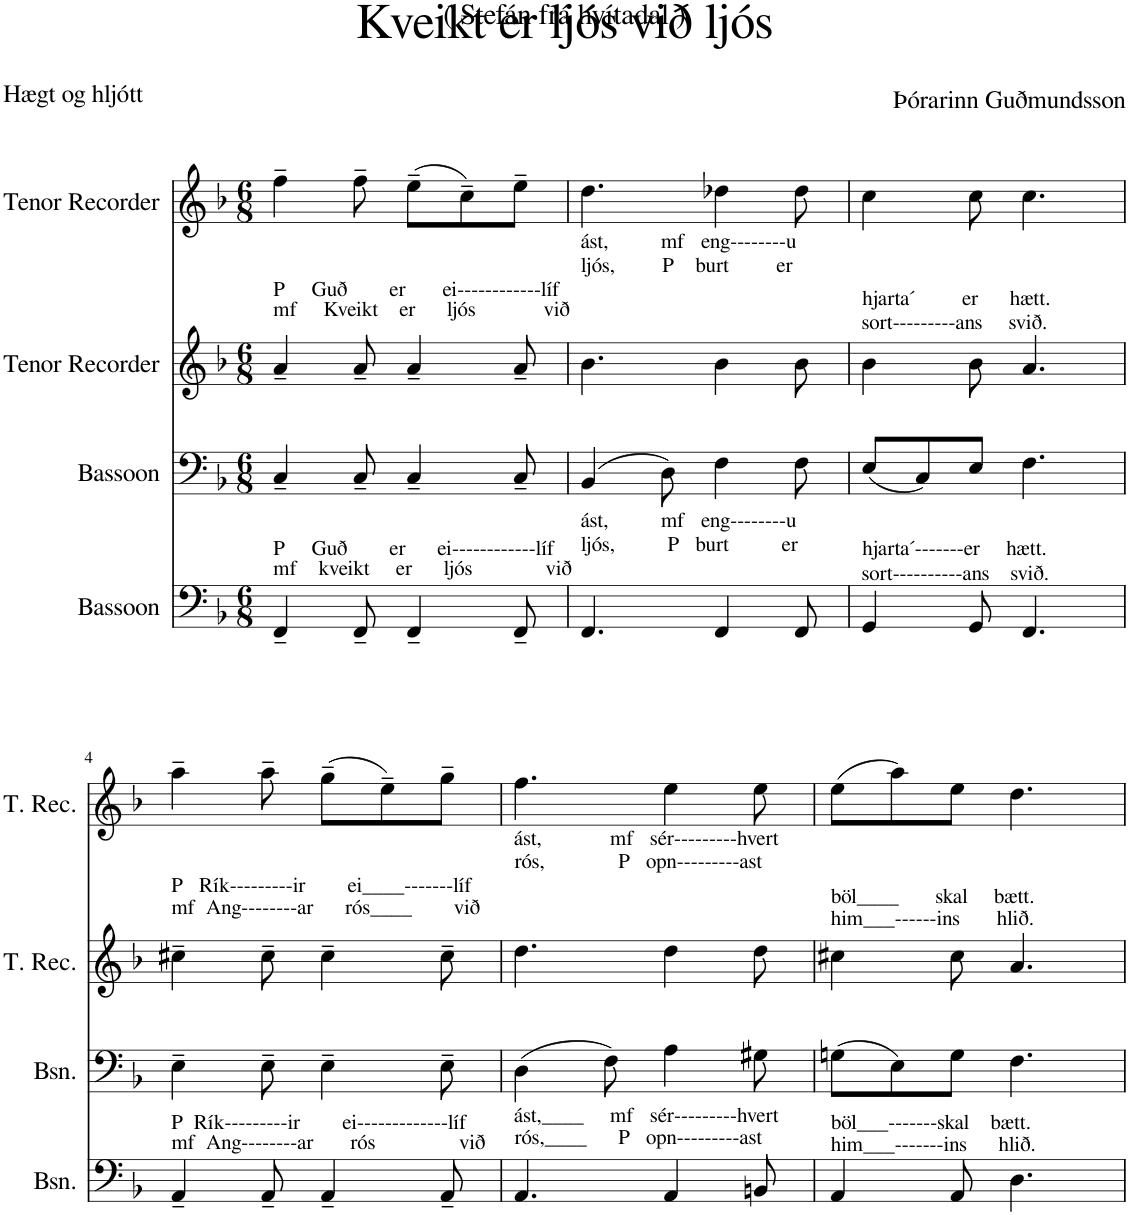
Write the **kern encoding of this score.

**kern	**kern	**kern	**kern
*part4	*part3	*part2	*part1
*staff4	*staff3	*staff2	*staff1
*I"Bassoon	*I"Bassoon	*I"Tenor Recorder	*I"Tenor Recorder
*I'Bsn.	*I'Bsn.	*I'T. Rec.	*I'T. Rec.
*clefF4	*clefF4	*clefG2	*clefG2
*k[b-]	*k[b-]	*k[b-]	*k[b-]
*M6/8	*M6/8	*M6/8	*M6/8
=1	=1	=1	=1
!	!	!LO:TX:a:t=mf     Kveikt    er      ljós             við	!
!	!	!LO:TX:a:t=P     Guð        er       ei------------líf	!
!LO:TX:a:t=mf    kveikt     er      ljós              við	!	!	!
!LO:TX:a:t=P     Guð        er      ei------------líf	!	!	!
4FF~/	4C~/	4a~/	4ff~\
8FF~/	8C~/	8a~/	8ff~\
4FF~/	4C~/	4a~/	(8ee~\L
.	.	.	8cc~\)
8FF~/	8C~/	8a~/	8ee~\J
=2	=2	=2	=2
!	!	!LO:TX:a:t=ljós,         P    burt         er	!
!	!	!LO:TX:a:t=ást,          mf   eng--------u	!
!LO:TX:a:t=ljós,          P   burt          er	!	!	!
!LO:TX:a:t=ást,          mf   eng--------u	!	!	!
4.FF/	(4BB-/	4.b-\	4.dd\
.	8D\)	.	.
4FF/	4F\	4b-\	4dd-X\
8FF/	8F\	8b-\	8dd-\
=3	=3	=3	=3
!	!	!LO:TX:a:t=sort---------ans     svið.	!
!	!	!LO:TX:a:t=hjarta´         er      hætt.	!
!LO:TX:a:t=sort----------ans    svið.	!	!	!
!LO:TX:a:t=hjarta´-------er     hætt.	!	!	!
4GG/	(8E/L	4b-\	4cc\
.	8C/)	.	.
8GG/	8E/J	8b-\	8cc\
4.FF/	4.F\	4.a/	4.cc\
!!LO:LB:g=z
=4	=4	=4	=4
!	!	!LO:TX:a:t=mf  Ang--------ar      rós____        við	!
!	!	!LO:TX:a:t=P   Rík---------ir        ei____-------líf	!
!LO:TX:a:t=mf  Ang--------ar       rós                við	!	!	!
!LO:TX:a:t=P  Rík---------ir        ei-------------líf	!	!	!
4AA~/	4E~\	4cc#X~\	4aa~\
8AA~/	8E~\	8cc#~\	8aa~\
4AA~/	4E~\	4cc#~\	(8gg~\L
.	.	.	8ee~\)
8AA~/	8E~\	8cc#~\	8gg~\J
=5	=5	=5	=5
!	!	!LO:TX:a:t=rós,              P   opn---------ast	!
!	!	!LO:TX:a:t=ást,             mf   sér---------hvert	!
!LO:TX:a:t=rós,____      P   opn---------ast	!	!	!
!LO:TX:a:t=ást,____     mf   sér---------hvert	!	!	!
4.AA/	(4D\	4.dd\	4.ff\
.	8F\)	.	.
4AA/	4A\	4dd\	4ee\
8BBn/	8G#X\	8dd\	8ee\
=6	=6	=6	=6
!	!	!LO:TX:a:t=him___------ins       hlið.	!
!	!	!LO:TX:a:t=böl____       skal     bætt.	!
!LO:TX:a:t=him___-------ins      hlið.	!	!	!
!LO:TX:a:t=böl___-------skal    bætt.	!	!	!
4AA/	(8Gn\L	4cc#X\	(8ee\L
.	8E\)	.	8aa\)
8AA/	8G\J	8cc#\	8ee\J
4.D\	4.F\	4.a/	4.dd\
=	=	=	=
*-	*-	*-	*-
